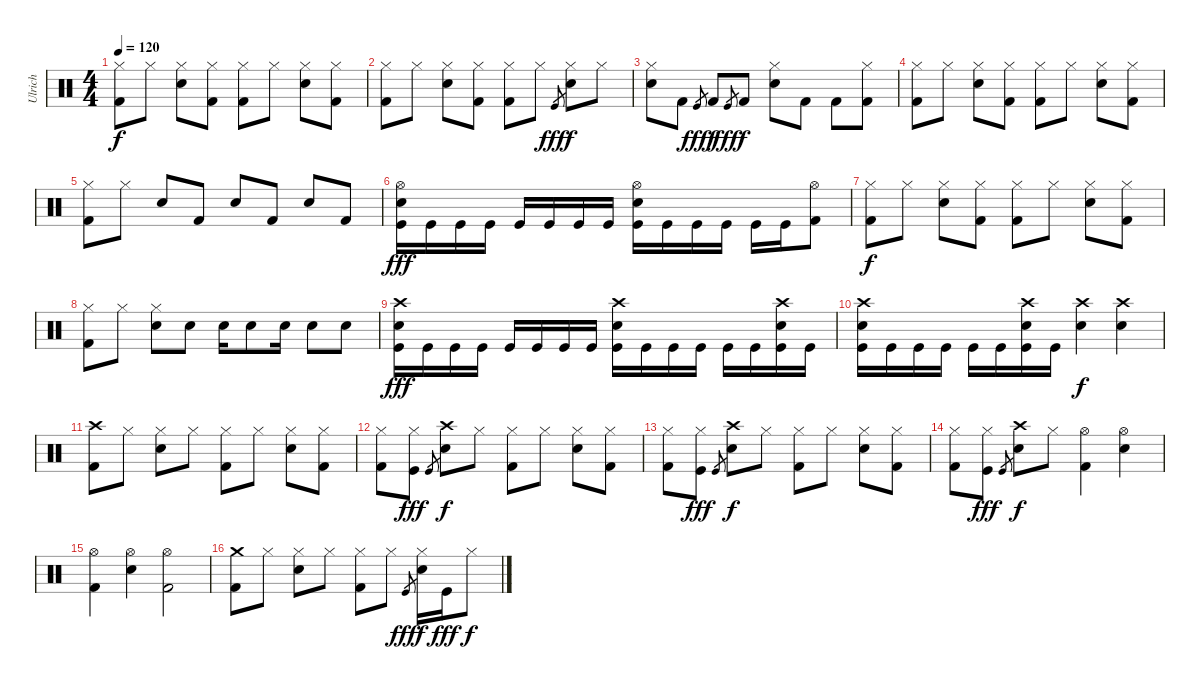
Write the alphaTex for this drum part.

\track ("Ulrich" "Ulrich") {instrument percussion}
\staff {score}
\articulation defaults
\ts (4 4)
\tempo 120
\clef neutral
\ks c
("Hi-Hat (closed)" "Kick (hit) 2").8{dy f} "Hi-Hat (closed)".8 ("Hi-Hat (closed)" "Electric Snare (hit)").8 ("Hi-Hat (closed)" "Kick (hit) 2").8 ("Hi-Hat (closed)" "Kick (hit) 2").8 "Hi-Hat (closed)".8 ("Hi-Hat (closed)" "Electric Snare (hit)").8 ("Hi-Hat (closed)" "Kick (hit) 2").8 |
("Hi-Hat (closed)" "Kick (hit) 2").8 "Hi-Hat (closed)".8 ("Hi-Hat (closed)" "Electric Snare (hit)").8 ("Hi-Hat (closed)" "Kick (hit) 2").8 ("Hi-Hat (closed)" "Kick (hit) 2").8 "Hi-Hat (closed)".8 "Kick (hit)".8{gr dy fff} ("Hi-Hat (closed)" "Electric Snare (hit)").8{dy f} "Hi-Hat (closed)".8 |
("Hi-Hat (closed)" "Electric Snare (hit)").8 "Kick (hit) 2".8 "Kick (hit)".8{gr dy fff} "Kick (hit) 2".8{dy f} "Kick (hit)".8{gr dy fff} "Kick (hit) 2".8{dy f} ("Hi-Hat (closed)" "Electric Snare (hit)").8 "Kick (hit) 2".8 "Kick (hit) 2".8 ("Hi-Hat (closed)" "Kick (hit) 2").8 |
("Hi-Hat (closed)" "Kick (hit) 2").8 "Hi-Hat (closed)".8 ("Hi-Hat (closed)" "Electric Snare (hit)").8 ("Hi-Hat (closed)" "Kick (hit) 2").8 ("Hi-Hat (closed)" "Kick (hit) 2").8 "Hi-Hat (closed)".8 ("Hi-Hat (closed)" "Electric Snare (hit)").8 ("Hi-Hat (closed)" "Kick (hit) 2").8 |
("Hi-Hat (closed)" "Kick (hit) 2").8 "Hi-Hat (closed)".8 "Electric Snare (hit)".8 "Kick (hit) 2".8 "Electric Snare (hit)".8 "Kick (hit) 2".8 "Electric Snare (hit)".8 "Kick (hit) 2".8 |
("Hi-Hat (open)" "Kick (hit)" "Electric Snare (hit)").16{dy fff} "Kick (hit)".16 "Kick (hit)".16 "Kick (hit)".16 "Kick (hit)".16 "Kick (hit)".16 "Kick (hit)".16 "Kick (hit)".16 ("Hi-Hat (open)" "Kick (hit)" "Electric Snare (hit)").16 "Kick (hit)".16 "Kick (hit)".16 "Kick (hit)".16 "Kick (hit)".16 "Kick (hit)".16 ("Hi-Hat (open)" "Kick (hit) 2").8 |
("Hi-Hat (closed)" "Kick (hit) 2").8{dy f} "Hi-Hat (closed)".8 ("Hi-Hat (closed)" "Electric Snare (hit)").8 ("Hi-Hat (closed)" "Kick (hit) 2").8 ("Hi-Hat (closed)" "Kick (hit) 2").8 "Hi-Hat (closed)".8 ("Hi-Hat (closed)" "Electric Snare (hit)").8 ("Hi-Hat (closed)" "Kick (hit) 2").8 |
("Hi-Hat (closed)" "Kick (hit) 2").8 "Hi-Hat (closed)".8 ("Hi-Hat (closed)" "Electric Snare (hit)").8 "Electric Snare (hit)".8 "Electric Snare (hit)".16 "Electric Snare (hit)".8 "Electric Snare (hit)".16 "Electric Snare (hit)".8 "Electric Snare (hit)".8 |
("Crash high (hit)" "Kick (hit)" "Electric Snare (hit)").16{dy fff} "Kick (hit)".16 "Kick (hit)".16 "Kick (hit)".16 "Kick (hit)".16 "Kick (hit)".16 "Kick (hit)".16 "Kick (hit)".16 ("Crash high (hit)" "Kick (hit)" "Electric Snare (hit)").16 "Kick (hit)".16 "Kick (hit)".16 "Kick (hit)".16 "Kick (hit)".16 "Kick (hit)".16 ("Crash high (hit)" "Kick (hit)" "Electric Snare (hit)").16 "Kick (hit)".16 |
("Crash high (hit)" "Kick (hit)" "Electric Snare (hit)").16 "Kick (hit)".16 "Kick (hit)".16 "Kick (hit)".16 "Kick (hit)".16 "Kick (hit)".16 ("Crash high (hit)" "Kick (hit)" "Electric Snare (hit)").16 "Kick (hit)".16 ("Crash high (hit)" "Electric Snare (hit)").4{dy f} ("Crash high (hit)" "Electric Snare (hit)").4 |
("Crash high (hit)" "Kick (hit) 2").8 "Hi-Hat (closed)".8 ("Hi-Hat (closed)" "Electric Snare (hit)").8 "Hi-Hat (closed)".8 ("Hi-Hat (closed)" "Kick (hit) 2").8 "Hi-Hat (closed)".8 ("Hi-Hat (closed)" "Electric Snare (hit)").8 ("Hi-Hat (closed)" "Kick (hit) 2").8 |
("Hi-Hat (closed)" "Kick (hit) 2").8 ("Hi-Hat (closed)" "Kick (hit)").8{dy fff} "Kick (hit)".8{gr} ("Crash high (hit)" "Electric Snare (hit)").8{dy f} "Hi-Hat (closed)".8 ("Hi-Hat (closed)" "Kick (hit) 2").8 "Hi-Hat (closed)".8 ("Hi-Hat (closed)" "Electric Snare (hit)").8 ("Hi-Hat (closed)" "Kick (hit) 2").8 |
("Hi-Hat (closed)" "Kick (hit) 2").8 ("Hi-Hat (closed)" "Kick (hit)").8{dy fff} "Kick (hit)".8{gr} ("Crash high (hit)" "Electric Snare (hit)").8{dy f} "Hi-Hat (closed)".8 ("Hi-Hat (closed)" "Kick (hit) 2").8 "Hi-Hat (closed)".8 ("Hi-Hat (closed)" "Electric Snare (hit)").8 ("Hi-Hat (closed)" "Kick (hit) 2").8 |
("Hi-Hat (closed)" "Kick (hit) 2").8 ("Hi-Hat (closed)" "Kick (hit)").8{dy fff} "Kick (hit)".8{gr} ("Crash high (hit)" "Electric Snare (hit)").8{dy f} "Hi-Hat (closed)".8 ("Hi-Hat (open)" "Kick (hit) 2").4 ("Hi-Hat (open)" "Electric Snare (hit)").4 |
("Hi-Hat (open)" "Kick (hit) 2").4 ("Hi-Hat (open)" "Electric Snare (hit)").4 ("Hi-Hat (open)" "Kick (hit) 2").2 |
("Crash medium (hit)" "Kick (hit) 2").8 "Hi-Hat (closed)".8 ("Hi-Hat (closed)" "Electric Snare (hit)").8 "Hi-Hat (closed)".8 ("Hi-Hat (closed)" "Kick (hit) 2").8 "Hi-Hat (closed)".8 "Kick (hit)".8{gr dy fff} ("Hi-Hat (closed)" "Electric Snare (hit)").16{dy f} "Kick (hit)".16{dy fff} "Hi-Hat (closed)".8{dy f}
